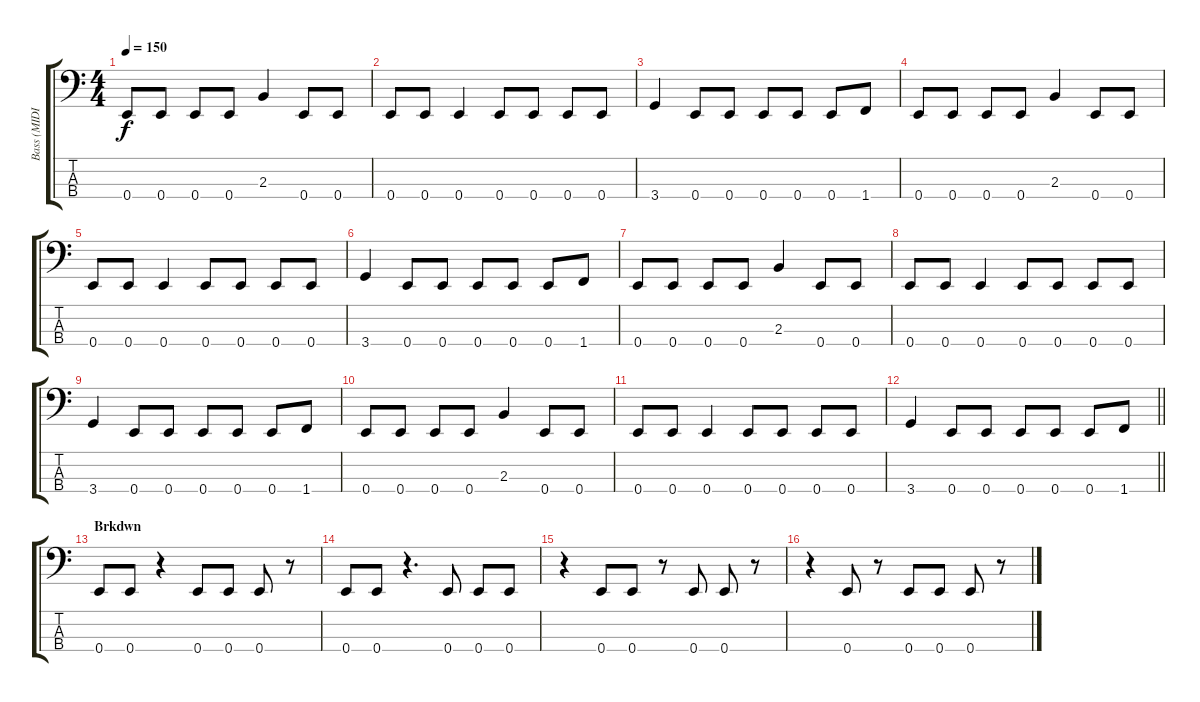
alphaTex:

\track ("Bass (MIDI)" "Bass (MIDI") {instrument electricbassfinger}
\staff {score tabs}
\tuning (G2 D2 A1 E1) {hide}
\ts (4 4)
\tempo 150
\clef f4
\ks c
0.4.8{dy f} 0.4.8 0.4.8 0.4.8 2.3.4 0.4.8 0.4.8 |
0.4.8 0.4.8 0.4.4 0.4.8 0.4.8 0.4.8 0.4.8 |
3.4.4 0.4.8 0.4.8 0.4.8 0.4.8 0.4.8 1.4.8 |
0.4.8 0.4.8 0.4.8 0.4.8 2.3.4 0.4.8 0.4.8 |
0.4.8 0.4.8 0.4.4 0.4.8 0.4.8 0.4.8 0.4.8 |
3.4.4 0.4.8 0.4.8 0.4.8 0.4.8 0.4.8 1.4.8 |
0.4.8 0.4.8 0.4.8 0.4.8 2.3.4 0.4.8 0.4.8 |
0.4.8 0.4.8 0.4.4 0.4.8 0.4.8 0.4.8 0.4.8 |
3.4.4 0.4.8 0.4.8 0.4.8 0.4.8 0.4.8 1.4.8 |
0.4.8 0.4.8 0.4.8 0.4.8 2.3.4 0.4.8 0.4.8 |
0.4.8 0.4.8 0.4.4 0.4.8 0.4.8 0.4.8 0.4.8 |
\barLineRight lightlight
3.4.4 0.4.8 0.4.8 0.4.8 0.4.8 0.4.8 1.4.8 |
\section ("" "Brkdwn")
0.4.8 0.4.8 r.4 0.4.8 0.4.8 0.4.8 r.8 |
0.4.8 0.4.8 r.4{d} 0.4.8 0.4.8 0.4.8 |
r.4 0.4.8 0.4.8 r.8 0.4.8 0.4.8 r.8 |
r.4 0.4.8 r.8 0.4.8 0.4.8 0.4.8 r.8
